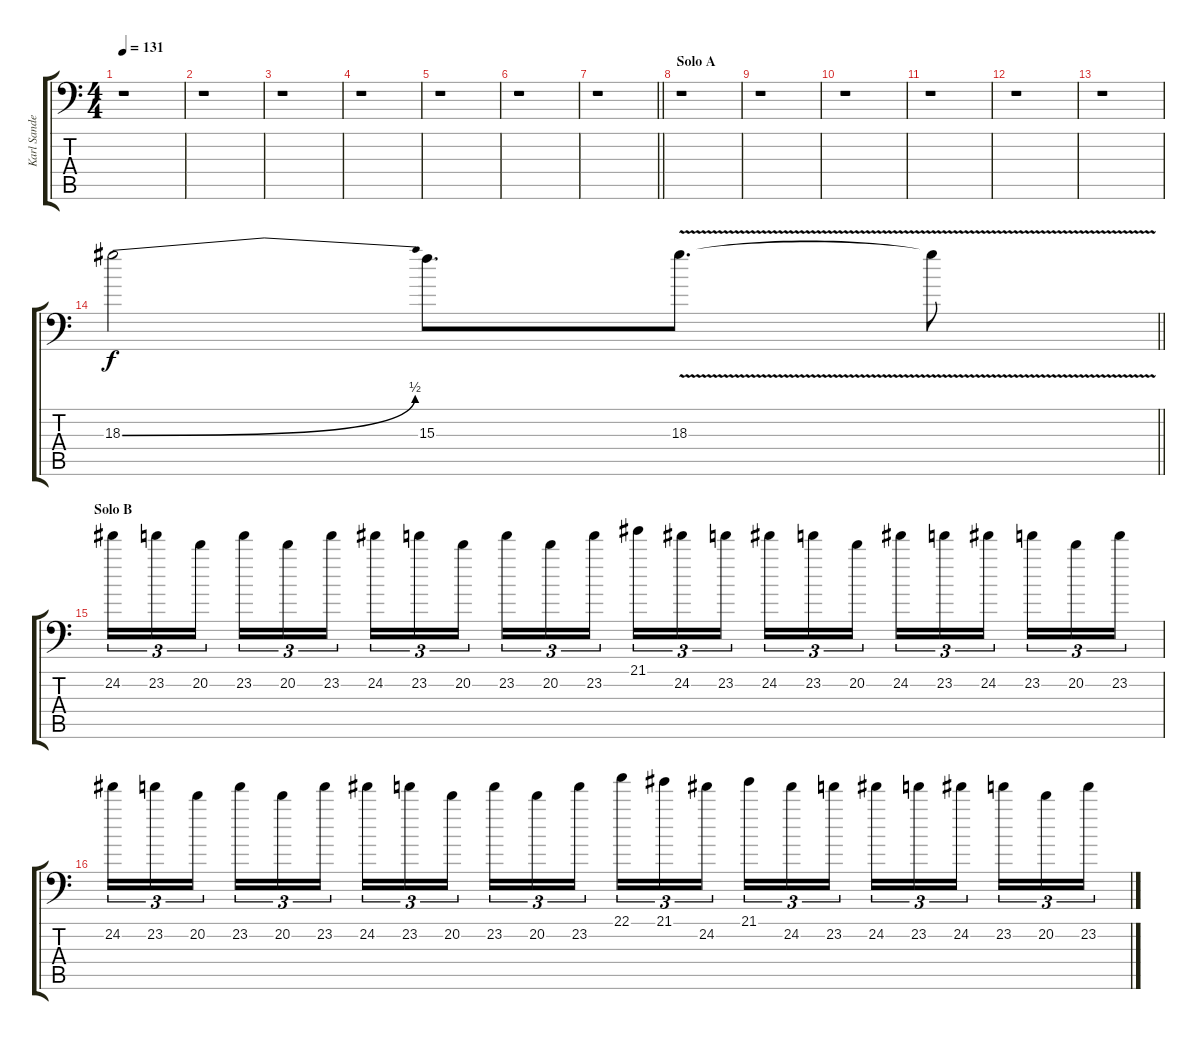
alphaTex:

\track ("Karl Sanders (Solo)" "Karl Sande") {instrument overdrivenguitar}
\staff {score tabs}
\tuning (B3 Gb3 D3 A2 E2 A1) {hide}
\ts (4 4)
\tempo 131
\clef f4
\ks c
r.1{dy f} |
r.1 |
r.1 |
r.1 |
r.1 |
r.1 |
\barLineRight lightlight
r.1 |
\section ("" "Solo A")
r.1 |
r.1 |
r.1 |
r.1 |
r.1 |
r.1 |
\barLineRight lightlight
18.3{be (bend 0 0 60 2)}.2 15.3.8{d} 18.3{v}.8{d} 18.3{t}.8 |
\section ("" "Solo B")
24.2.16{tu (3 2)} 23.2.16{tu (3 2)} 20.2.16{tu (3 2) beam splitsecondary} 23.2.16{tu (3 2)} 20.2.16{tu (3 2)} 23.2.16{tu (3 2)} 24.2.16{tu (3 2)} 23.2.16{tu (3 2)} 20.2.16{tu (3 2) beam splitsecondary} 23.2.16{tu (3 2)} 20.2.16{tu (3 2)} 23.2.16{tu (3 2)} 21.1.16{tu (3 2)} 24.2.16{tu (3 2)} 23.2.16{tu (3 2) beam splitsecondary} 24.2.16{tu (3 2)} 23.2.16{tu (3 2)} 20.2.16{tu (3 2)} 24.2.16{tu (3 2)} 23.2.16{tu (3 2)} 24.2.16{tu (3 2) beam splitsecondary} 23.2.16{tu (3 2)} 20.2.16{tu (3 2)} 23.2.16{tu (3 2)} |
24.2.16{tu (3 2)} 23.2.16{tu (3 2)} 20.2.16{tu (3 2) beam splitsecondary} 23.2.16{tu (3 2)} 20.2.16{tu (3 2)} 23.2.16{tu (3 2)} 24.2.16{tu (3 2)} 23.2.16{tu (3 2)} 20.2.16{tu (3 2) beam splitsecondary} 23.2.16{tu (3 2)} 20.2.16{tu (3 2)} 23.2.16{tu (3 2)} 22.1.16{tu (3 2)} 21.1.16{tu (3 2)} 24.2.16{tu (3 2) beam splitsecondary} 21.1.16{tu (3 2)} 24.2.16{tu (3 2)} 23.2.16{tu (3 2)} 24.2.16{tu (3 2)} 23.2.16{tu (3 2)} 24.2.16{tu (3 2) beam splitsecondary} 23.2.16{tu (3 2)} 20.2.16{tu (3 2)} 23.2.16{tu (3 2)}
